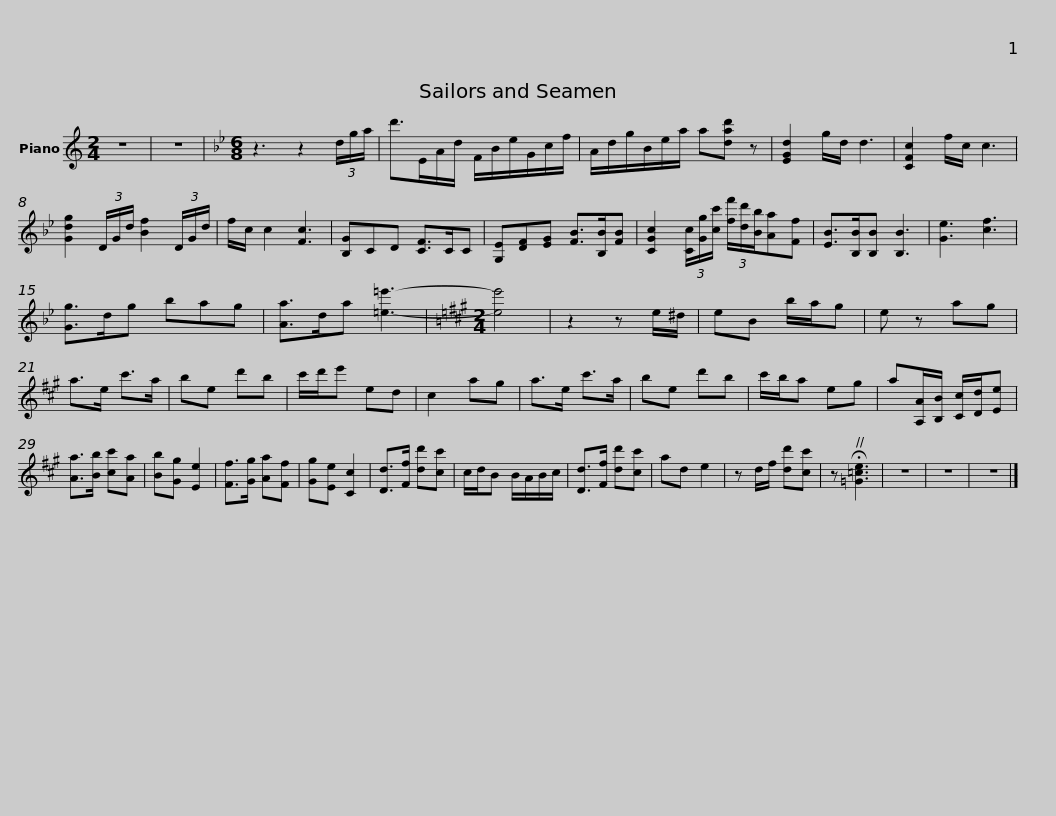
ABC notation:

X:1
L:1/8
M:2/4
I:linebreak $
K:C
V:1 treble
V:1
 z4 | z4 |[K:Bb][M:6/8] z3 z2 (3d/g/a/ | d'>EA/d/ F/B/e/G/c/f/ | A/d/g/B/e/a/ a[dad'] z | %5
 [EGd]2 g/d/ d3 | [CFc]2 f/c/ c3 |$ [Gdg]2 (3D/G/d/ [Bf]2 (3D/G/d/ | f/c/ c2 [Fc]3 | [B,G]CD [CF]>CC | %10
 [G,E][DF][EG] [FB]>[B,B][FB] | [CGc]2 (3[Cc]/[Gg]/[cc']/ (3[ff']/[dd']/[Bb]/[Aa][Ff] | [EB]>[B,B][B,B] [B,B]3 | [Ge]3 [cf]3 |$ [Gg]>dg bag | %15
 [Aa]>da [=e=e']3- |[K:A][M:2/4] [ee']4 | z2 z e/^d/ | eB b/a/g | e z ag | %20
 a>e c'>a | be d'b |$ c'/d'/e' ed | c2 ag | a>e c'>a | %25
 be d'b | c'/b/a eg | a[A,A]/[B,B]/ [Cc]/[Dd]/[Ee] | [Aa]>[Bb] [cc'][Aa] | [Bb][Gg] [Ee]2 | %30
 [Ff]>[Gg] [Aa][Ff] |$ [Gg][Ee] [Cc]2 | [Dd]>[Ff] [dd'][cc'] | c/d/B B/A/B/c/ | [Dd]>[Ff] [dd'][cc'] | %35
 ad e2 | z d/f/ [dd'][cc'] | z !fermata![=G=ce]3 | z4 | z4 | %40
 z4 |] %41
